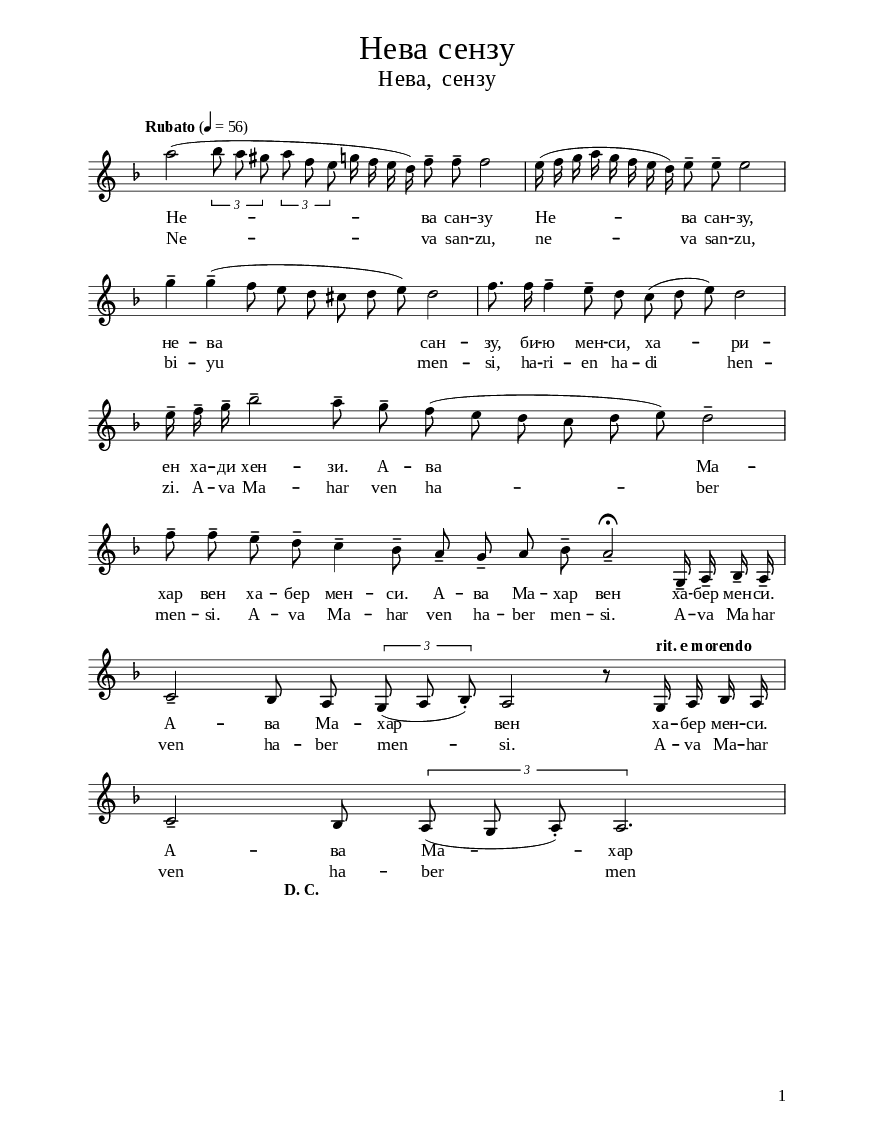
\version "2.18.2"

\paper {
  #(set-paper-size "a5")
}

\bookpart {
\paper {
  print-all-headers = ##t
  print-page-number = ##t
  print-first-page-number = ##t

  % put page numbers on the bottom
  oddHeaderMarkup = \markup ""
  evenHeaderMarkup = \markup ""
  oddFooterMarkup = \markup
    \fill-line {
      ""
      \on-the-fly #print-page-number-check-first \fromproperty #'page:page-number-string
    }
  evenFooterMarkup = \markup
    \fill-line {
      \on-the-fly #print-page-number-check-first \fromproperty #'page:page-number-string
      ""
    }

  left-margin = 1.5\cm
  right-margin = 1.5\cm
  top-margin = 1.6\cm
  bottom-margin = 1.2\cm
  ragged-bottom = ##t % do not spread the staves to fill the whole vertical space

  % change lyrics and titles font (affects notes also)
  fonts =
    #(make-pango-font-tree
     "Times New Roman"
     "DejaVu Sans"
     "DejaVu Sans Mono"
     (/ (* staff-height pt) 3.6))

  % change distance between staves
  system-system-spacing =
    #'((basic-distance . 12)
       (minimum-distance . 6)
       (padding . 1)
       (stretchability . 12))
}

\header {
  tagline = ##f
}

\score{
  \layout { 
    indent = 0.0\cm % remove first line indentation
    ragged-last = ##f % do not spread last line to fill the whole space
    \context {
      \Score
      \omit BarNumber %remove bar numbers
    } % context

    \context { % change staff size
      \Staff
      fontSize = #+0 % affects notes size only
      \override StaffSymbol #'staff-space = #(magstep -3)
      \override StaffSymbol #'thickness = #0.5
      \override BarLine #'hair-thickness = #1
      %\override StaffSymbol #'ledger-line-thickness = #'(0 . 0)
    }

    \context { % adjust space between staff and lyrics and between the two lyric lines
      \Lyrics
      \override VerticalAxisGroup.nonstaff-relatedstaff-spacing = #'((basic-distance . 4.5))
      \override VerticalAxisGroup.nonstaff-nonstaff-spacing = #'((minimum-distance . 2))
    }
  } % layout

   \new Voice \absolute {
    \clef treble
    \key d \minor
     \tempo \markup { % make tempo note smaller
      \concat { "Rubato" \normal-text { " (" }
          \teeny \general-align #Y #DOWN \note #"4" #0.8
          \normal-text { " = 56)" }
      }
    } 
	
	\autoBeamOn 
   
    \omit Score.TimeSignature
    \cadenzaOn % allows custom bar lines
	
	 a''2 ( \tuplet 3/2 { bes''8 a'' gis''8 } \tuplet 3/2 { a''8 f'' e''8 } g''16 f'' e'' d'' )  f''8--  f''-- f''2 \bar "|" e''16 ( f'' g'' a'' g'' f'' e'' d'' ) e''8-- e''-- e''2 \bar "|" \break
	 
	 \time 7/4 g''4-- g''-- (  f''8 e'' d''8  cis''8 d'' e''8  )  d''2 \bar "|" f''8. f''16 f''4-- e''8-- d'' { cis''8 ( d'' e''8 ) } d''2 \bar "|" \break 

	e''16-- f''16-- g''16-- bes''2-- a''8-- g''8--  f''8 ( e''8 d''8 cis''8 d''8 e''8 ) d''2-- \bar "|" \break 
	
	f''8-- f''-- e''-- d''-- cis''4-- bes'8-- a'8-- g'8-- a'bes'-- a'2-- \fermata  g16-- a-- bes--  a-- \bar "|" \break 
	
	c'2-- bes8 a8 \tuplet 3/2 {g ( a bes-. ) } a2 r8 \tempo "rit. e morendo" g16 a bes  a \bar "|" \break 
	
	c'2-- bes8 \tuplet 3/2 {a8 ( g a-. )  a2.} \bar "|" \break 

    
  }
  
  
  
 \addlyrics {Не -- ва сан -- зу
 
Не -- ва сан -- зу, не -- ва сан -- зу,
би -- ю мен -- си,
ха -- ри -- ен ха -- ди хен -- зи.
А -- ва Ма -- хар вен ха -- бер мен -- си.
А -- ва Ма -- хар вен ха -- бер мен -- си.
А -- ва Ма -- хар вен ха -- бер мен -- си.
А -- ва Ма -- хар вен ха -- бер мен -- си.
  
  }

  \addlyrics {
  Ne -- va san -- zu, ne -- va san -- zu,
bi -- yu men -- si,
ha -- ri -- en ha -- di hen -- zi.
A -- va Ma -- har ven ha -- ber men -- si.
A -- va Ma -- har ven ha -- ber men -- si.
A -- va Ma -- har ven ha -- ber men -- si.
A -- va Ma -- har ven ha -- ber men -- si.
    
    
  }
  
  \header {
    title = \markup \column \normal-text \fontsize #2.5 {
              \center-align
              \line { Нева сензу }
              \vspace #-0.6
              \center-align
              \line \fontsize #-3 {Нева, сензу}
              \vspace #-0.8
              \center-align
              \line \fontsize #-3 { " " }
            }
  }
  
  
  
  \midi{}

} % score

\markup \halign #-12.4 \raise #2.8 \override #'(baseline-skip . 2) { 
  \column  { 
    \line  \halign #-3 { 
      \bold  { "D. C." }
    }
   
  }
} 



\pageBreak

% include foreign translation(s) of the song
%\include "lyrics_de/020_bratstvo_edinstvo_lyrics_de.ly"

} % bookpart
